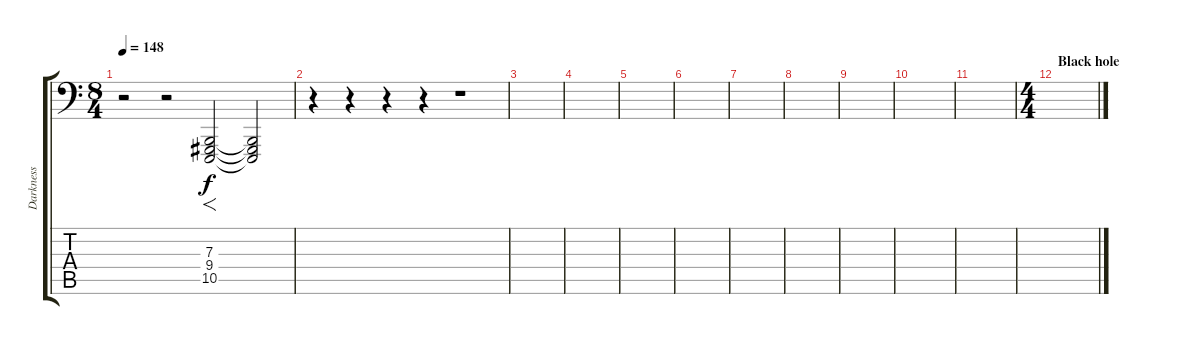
\track ("Darkness" "Darkness") {instrument pad4choir}
\staff {score tabs}
\tuning (Db2 Ab1 E1 B0 Gb0 Db0) {hide}
\ts (8 4)
\tempo 148
\clef f4
\ks c
r.2{dy f} r.2 (7.3 9.4 10.5).2{f} (7.3{t} 9.4{t} 10.5{t}).2 |
r.4 r.4 r.4 r.4 r.1 |
|
|
|
|
|
|
|
|
|
\ts (4 4)
\section ("" "Black hole")
